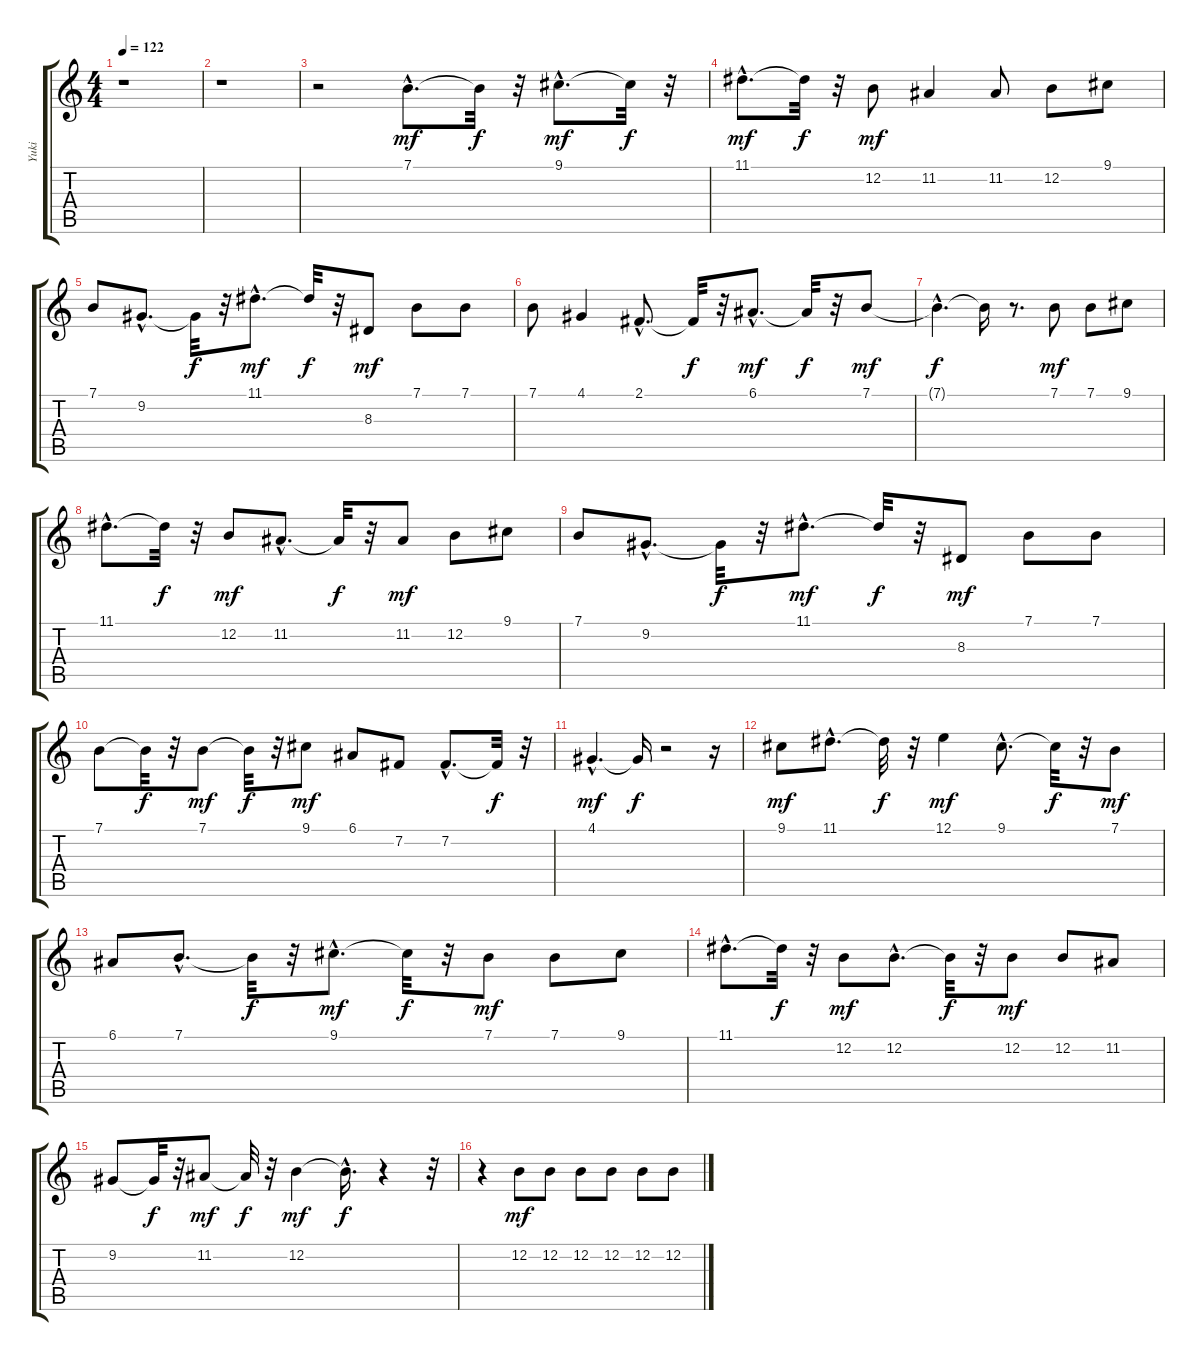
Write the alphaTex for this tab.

\track ("Yuki" "Yuki") {instrument tenorsax}
\staff {score tabs}
\tuning (E4 B3 G3 D3 A2 E2) {hide}
\ts (4 4)
\tempo 122
\clef g2
\ks c
r.1{dy f} |
r.1 |
r.2 7.1{hac}.8{d dy mf} 7.1{t}.32{dy f} r.32 9.1{hac}.8{d dy mf} 9.1{t}.32{dy f} r.32 |
11.1{hac}.8{d dy mf} 11.1{t}.32{dy f} r.32 12.2.8{dy mf} 11.2.4 11.2.8 12.2.8 9.1.8 |
7.1.8 9.2{hac}.8{d} 9.2{t}.32{dy f} r.32 11.1{hac}.8{d dy mf} 11.1{t}.32{dy f} r.32 8.3.8{dy mf} 7.1.8 7.1.8 |
7.1.8 4.1.4 2.1{hac}.8{d} 2.1{t}.32{dy f} r.32 6.1{hac}.8{d dy mf} 6.1{t}.32{dy f} r.32 7.1.8{dy mf} |
7.1{hac t}.4{d dy f} 7.1{t}.16 r.8{d} 7.1.8{dy mf} 7.1.8 9.1.8 |
11.1{hac}.8{d} 11.1{t}.32{dy f} r.32 12.2.8{dy mf} 11.2{hac}.8{d} 11.2{t}.32{dy f} r.32 11.2.8{dy mf} 12.2.8 9.1.8 |
7.1.8 9.2{hac}.8{d} 9.2{t}.32{dy f} r.32 11.1{hac}.8{d dy mf} 11.1{t}.32{dy f} r.32 8.3.8{dy mf} 7.1.8 7.1.8 |
7.1.8 7.1{t}.32{dy f} r.32 7.1.8{dy mf} 7.1{t}.32{dy f} r.32 9.1.8{dy mf} 6.1.8 7.2.8 7.2{hac}.8{d} 7.2{t}.32{dy f} r.32 |
4.1{hac}.4{d dy mf} 4.1{t}.16{dy f} r.2 r.16 |
9.1.8{dy mf} 11.1{hac}.8{d} 11.1{t}.32{dy f} r.32 12.1.4{dy mf} 9.1{hac}.8{d} 9.1{t}.32{dy f} r.32 7.1.8{dy mf} |
6.1.8 7.1{hac}.8{d} 7.1{t}.32{dy f} r.32 9.1{hac}.8{d dy mf} 9.1{t}.32{dy f} r.32 7.1.8{dy mf} 7.1.8 9.1.8 |
11.1{hac}.8{d} 11.1{t}.32{dy f} r.32 12.2.8{dy mf} 12.2{hac}.8{d} 12.2{t}.32{dy f} r.32 12.2.8{dy mf} 12.2.8 11.2.8 |
9.2.8 9.2{t}.32{dy f} r.32 11.2.8{dy mf} 11.2{t}.32{dy f} r.32 12.2.4{dy mf} 12.2{hac t}.16{d dy f} r.4 r.32 |
r.4 12.2.8{dy mf} 12.2.8 12.2.8 12.2.8 12.2.8 12.2.8
